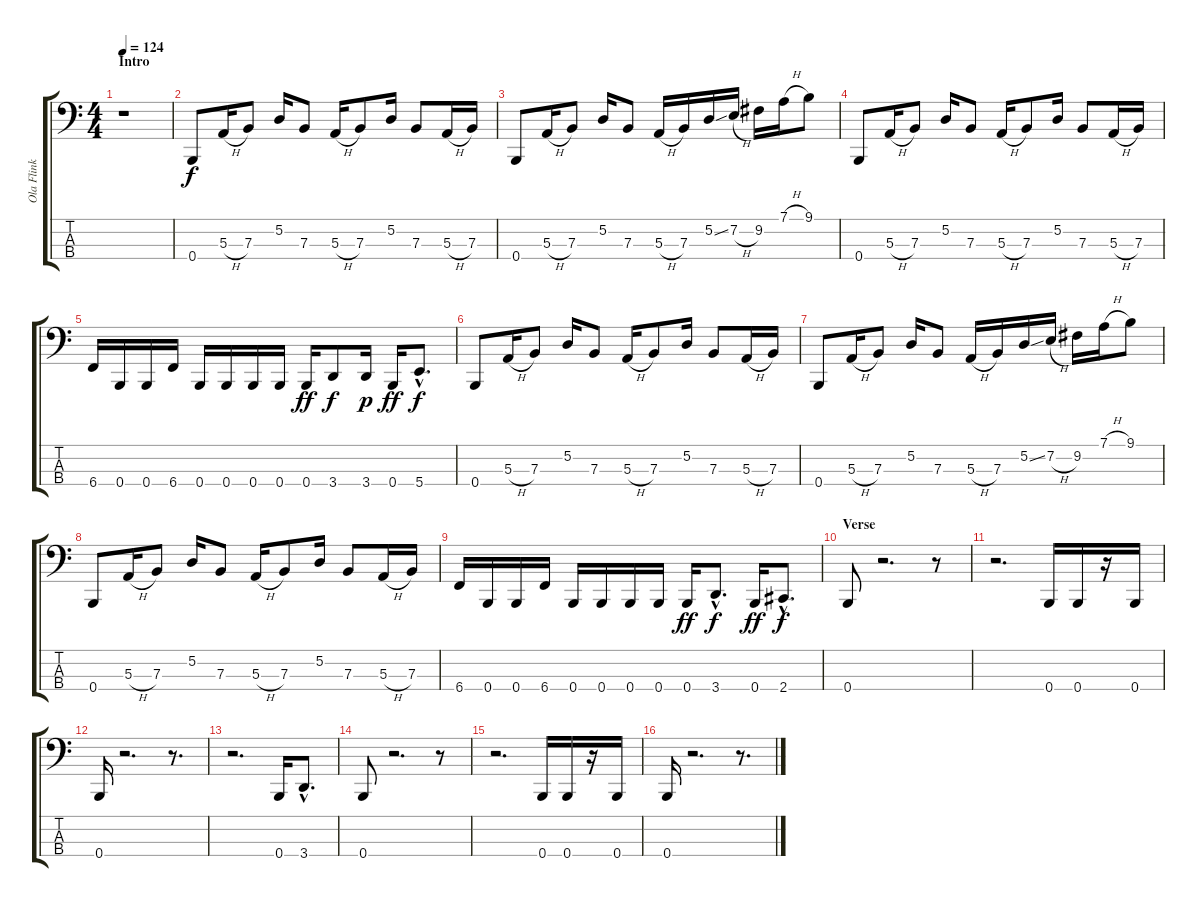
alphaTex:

\track ("Ola Flink" "Ola Flink") {instrument electricbasspick}
\staff {score tabs}
\tuning (D2 A1 E1 B0) {hide}
\ts (4 4)
\section ("" "Intro")
\tempo 124
\clef f4
\ks c
r.1{dy f instrument electricbasspick} |
0.4.8 5.3{h}.16 7.3.8 5.2.16 7.3.8 5.3{h}.16 7.3.8 5.2.16 7.3.8 5.3{h}.16 7.3.16 |
0.4.8 5.3{h}.16 7.3.8 5.2.16 7.3.8 5.3{h}.16 7.3.16 5.2{ss}.16 7.2{h}.16 9.2.16 7.1{h}.16 9.1.8 |
0.4.8 5.3{h}.16 7.3.8 5.2.16 7.3.8 5.3{h}.16 7.3.8 5.2.16 7.3.8 5.3{h}.16 7.3.16 |
6.4.16 0.4.16 0.4.16 6.4.16 0.4.16 0.4.16 0.4.16 0.4.16 0.4.16{dy ff} 3.4.8{dy f} 3.4.16{dy p} 0.4.16{dy ff} 5.4{hac}.8{d dy f} |
0.4.8 5.3{h}.16 7.3.8 5.2.16 7.3.8 5.3{h}.16 7.3.8 5.2.16 7.3.8 5.3{h}.16 7.3.16 |
0.4.8 5.3{h}.16 7.3.8 5.2.16 7.3.8 5.3{h}.16 7.3.16 5.2{ss}.16 7.2{h}.16 9.2.16 7.1{h}.16 9.1.8 |
0.4.8 5.3{h}.16 7.3.8 5.2.16 7.3.8 5.3{h}.16 7.3.8 5.2.16 7.3.8 5.3{h}.16 7.3.16 |
6.4.16 0.4.16 0.4.16 6.4.16 0.4.16 0.4.16 0.4.16 0.4.16 0.4.16{dy ff} 3.4{hac}.8{d dy f} 0.4.16{dy ff} 2.4{hac}.8{d dy f} |
\section ("" "Verse")
0.4.8 r.2{d} r.8 |
r.2{d} 0.4.16 0.4.16 r.16 0.4.16 |
0.4.16 r.2{d} r.8{d} |
r.2{d} 0.4.16 3.4{hac}.8{d} |
0.4.8 r.2{d} r.8 |
r.2{d} 0.4.16 0.4.16 r.16 0.4.16 |
0.4.16 r.2{d} r.8{d}
